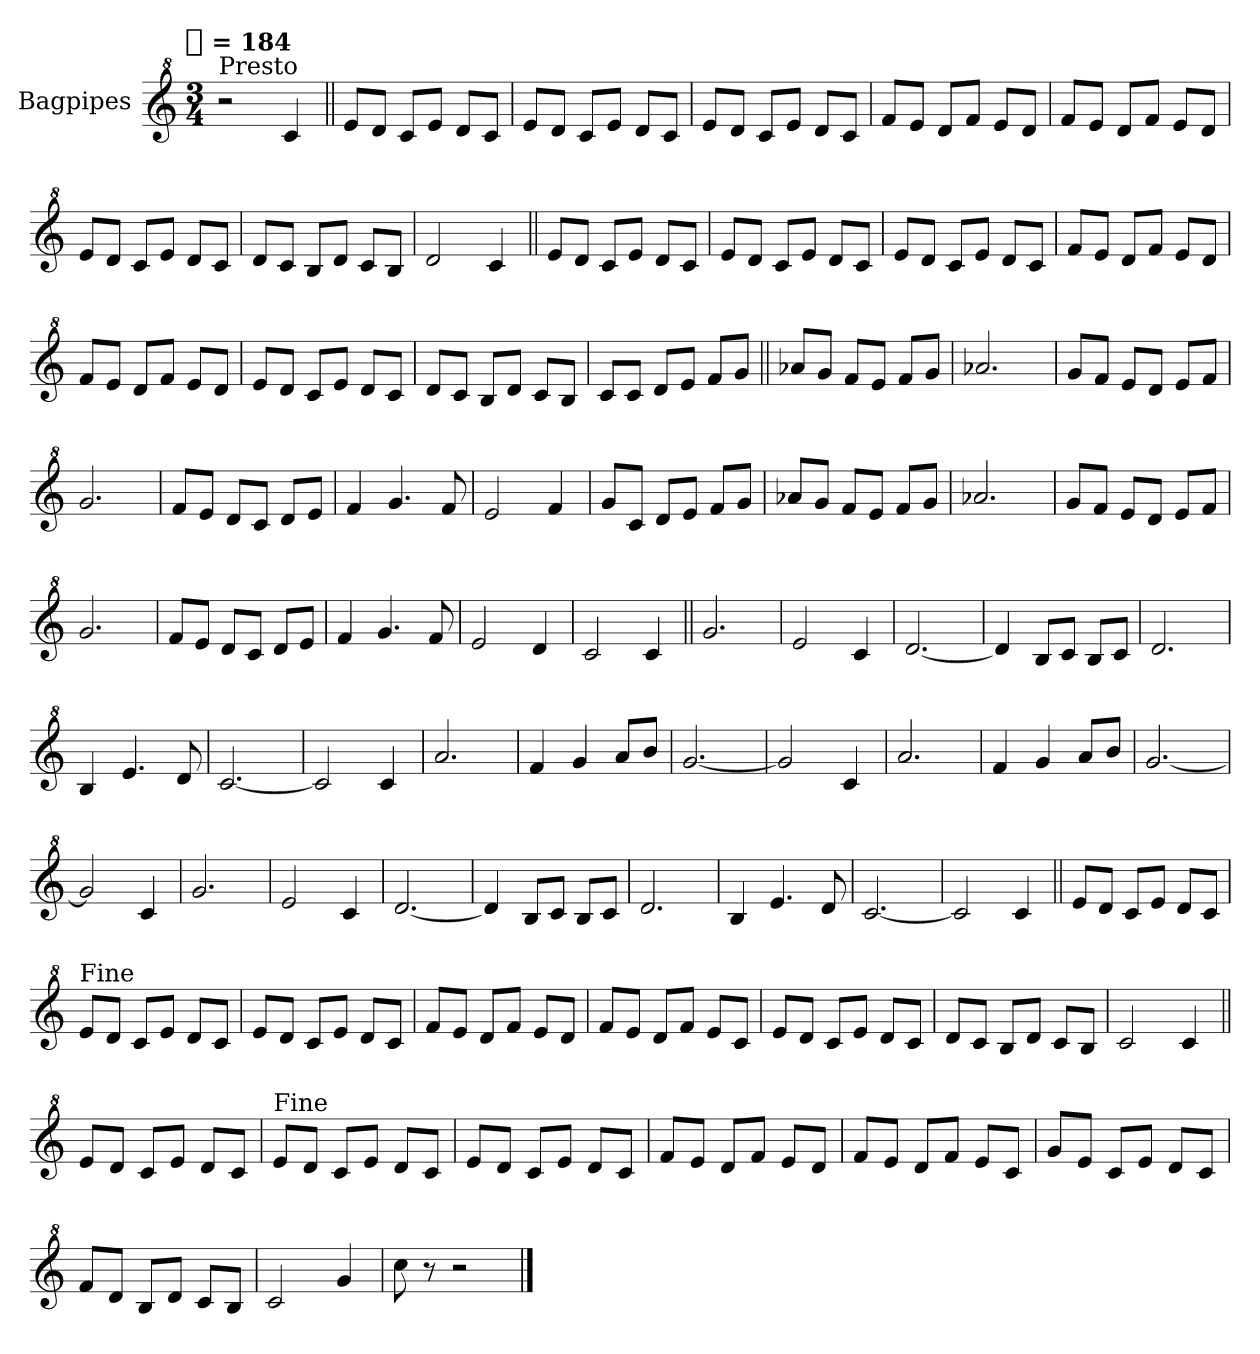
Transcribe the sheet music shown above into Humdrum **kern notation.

**kern
*part1
*staff1
*I"Bagpipes
*I'Bag
*clefG^2
*k[]
!!LO:TX:omd:t=[quarter] = 184
*M3/4
*MM184
=1
!LO:TX:a:t=Presto
2r
4cc
=||
8eeL
8ddJ
8ccL
8eeJ
8ddL
8ccJ
=
8eeL
8ddJ
8ccL
8eeJ
8ddL
8ccJ
=
8eeL
8ddJ
8ccL
8eeJ
8ddL
8ccJ
=
8ffL
8eeJ
8ddL
8ffJ
8eeL
8ddJ
=
8ffL
8eeJ
8ddL
8ffJ
8eeL
8ddJ
=
8eeL
8ddJ
8ccL
8eeJ
8ddL
8ccJ
=
8ddL
8ccJ
8bL
8ddJ
8ccL
8bJ
=
2dd
4cc
=||
8eeL
8ddJ
8ccL
8eeJ
8ddL
8ccJ
=
8eeL
8ddJ
8ccL
8eeJ
8ddL
8ccJ
=
8eeL
8ddJ
8ccL
8eeJ
8ddL
8ccJ
=
8ffL
8eeJ
8ddL
8ffJ
8eeL
8ddJ
=
8ffL
8eeJ
8ddL
8ffJ
8eeL
8ddJ
=
8eeL
8ddJ
8ccL
8eeJ
8ddL
8ccJ
=
8ddL
8ccJ
8bL
8ddJ
8ccL
8bJ
=
8ccL
8ccJ
8ddL
8eeJ
8ffL
8ggJ
=||
8aa-XL
8ggJ
8ffL
8eeJ
8ffL
8ggJ
=
2.aa-X
=
8ggL
8ffJ
8eeL
8ddJ
8eeL
8ffJ
=
2.gg
=
8ffL
8eeJ
8ddL
8ccJ
8ddL
8eeJ
=
4ff
4.gg
8ff
=
2ee
4ff
=
8ggL
8ccJ
8ddL
8eeJ
8ffL
8ggJ
=
8aa-XL
8ggJ
8ffL
8eeJ
8ffL
8ggJ
=
2.aa-X
=
8ggL
8ffJ
8eeL
8ddJ
8eeL
8ffJ
=
2.gg
=
8ffL
8eeJ
8ddL
8ccJ
8ddL
8eeJ
=
4ff
4.gg
8ff
=
2ee
4dd
=
2cc
4cc
=||
2.gg
=
2ee
4cc
=
[2.dd
=
4dd]
8bL
8ccJ
8bL
8ccJ
=
2.dd
=
4b
4.ee
8dd
=
[2.cc
=
2cc]
4cc
=
2.aa
=
4ff
4gg
8aaL
8bbJ
=
[2.gg
=
2gg]
4cc
=
2.aa
=
4ff
4gg
8aaL
8bbJ
=
[2.gg
=
2gg]
4cc
=
2.gg
=
2ee
4cc
=
[2.dd
=
4dd]
8bL
8ccJ
8bL
8ccJ
=
2.dd
=
4b
4.ee
8dd
=
[2.cc
=
2cc]
4cc
=||
8eeL
8ddJ
8ccL
8eeJ
8ddL
8ccJ
=
!LO:TX:a:t=Fine
8eeL
8ddJ
8ccL
8eeJ
8ddL
8ccJ
=
8eeL
8ddJ
8ccL
8eeJ
8ddL
8ccJ
=
8ffL
8eeJ
8ddL
8ffJ
8eeL
8ddJ
=
8ffL
8eeJ
8ddL
8ffJ
8eeL
8ccJ
=
8eeL
8ddJ
8ccL
8eeJ
8ddL
8ccJ
=
8ddL
8ccJ
8bL
8ddJ
8ccL
8bJ
=
2cc
4cc
=||
8eeL
8ddJ
8ccL
8eeJ
8ddL
8ccJ
=
!LO:TX:a:t=Fine
8eeL
8ddJ
8ccL
8eeJ
8ddL
8ccJ
=
8eeL
8ddJ
8ccL
8eeJ
8ddL
8ccJ
=
8ffL
8eeJ
8ddL
8ffJ
8eeL
8ddJ
=
8ffL
8eeJ
8ddL
8ffJ
8eeL
8ccJ
=
8ggL
8eeJ
8ccL
8eeJ
8ddL
8ccJ
=
8ffL
8ddJ
8bL
8ddJ
8ccL
8bJ
=
2cc
4gg
=
8ccc
8r
2r
==
*-
